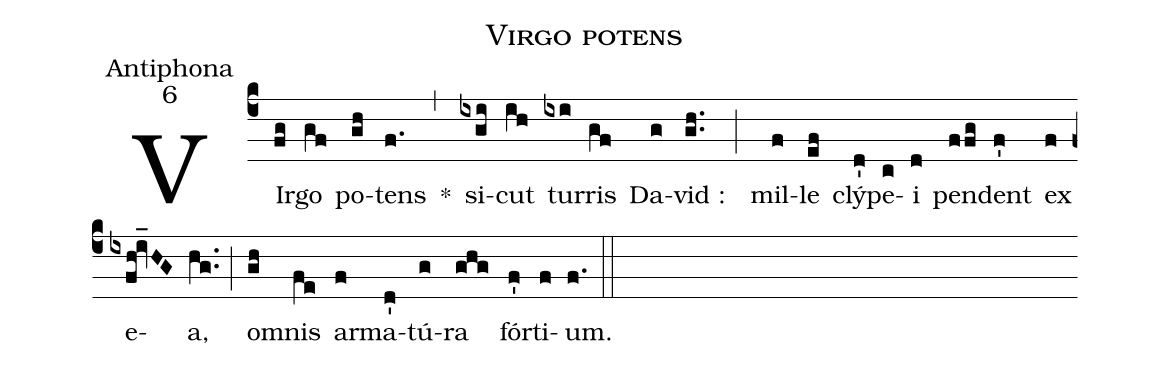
name:Virgo potens;
office-part:Antiphona;
mode:6;
%%
(c4) VIr(fg)go(gf) po(gh)tens(f.) *(,) si(ixgi)cut(ih) tur(ixi)ris(gf) Da(g)vid : (gh..) (;) mil(f)le(ef) clý(d')pe(c)i(d) pen(ffg)dent(f') ex(f) e(ixfh!iv_HG)a,(hg..) (;) o(gh)mnis(fe) ar(f)ma(d')tú(g)ra(ghg) fór(f')ti(f)um.(f.) (::)
